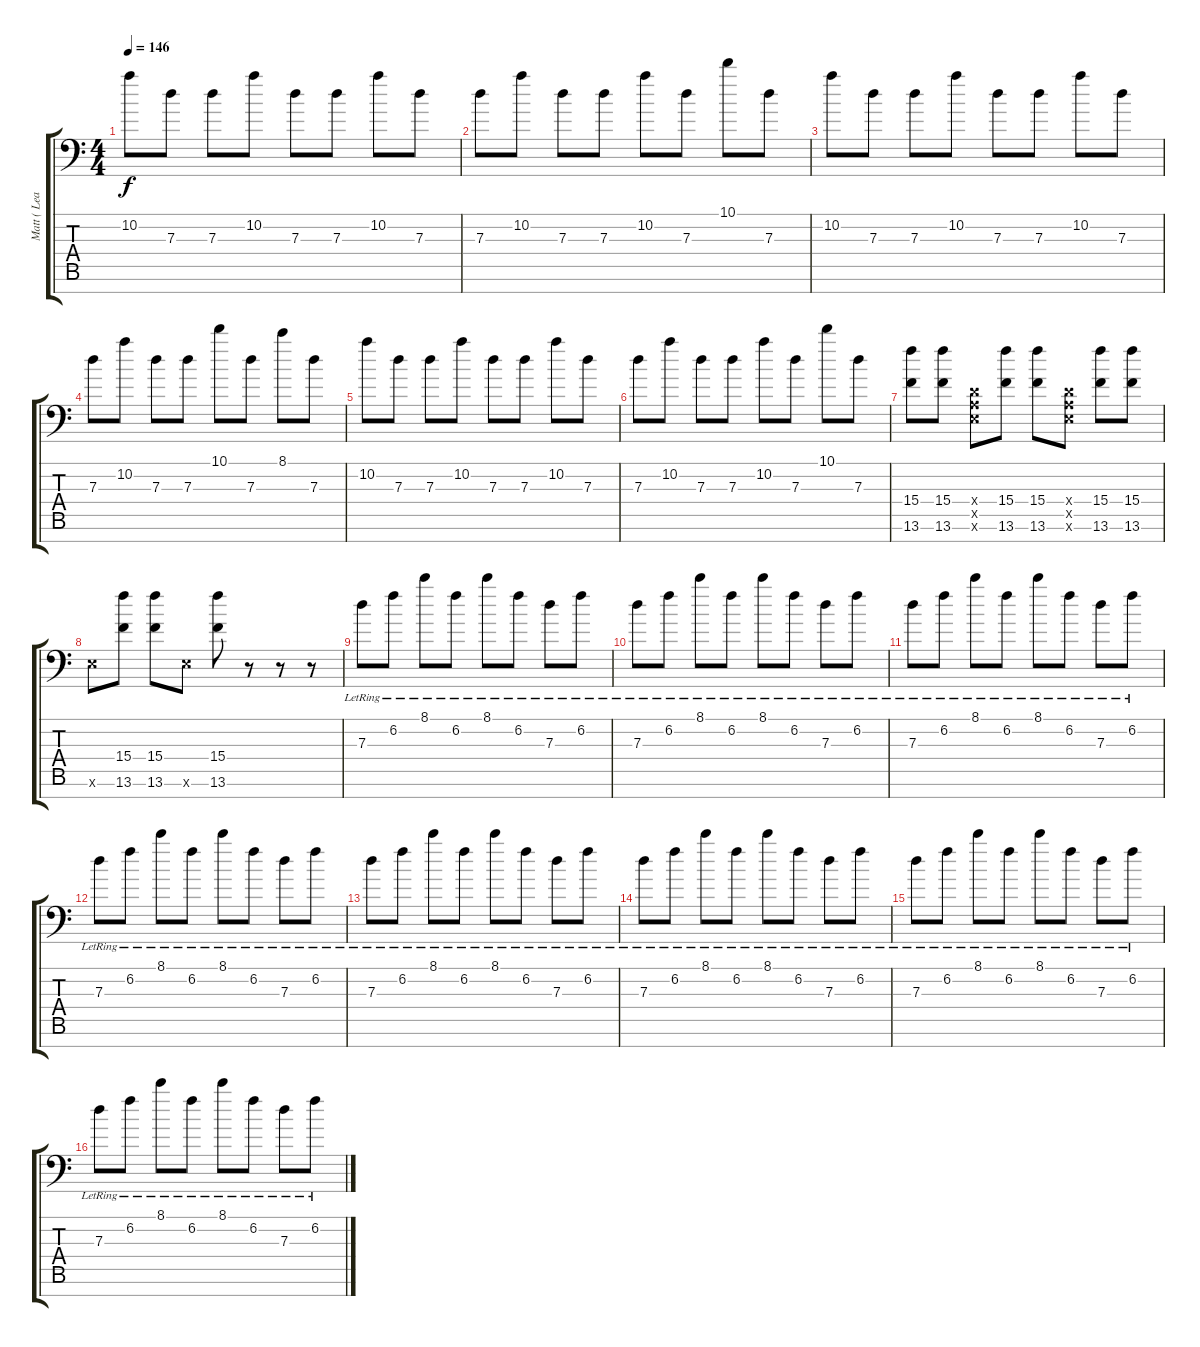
\track ("Matt ( Lead )" "Matt ( Lea") {instrument distortionguitar}
\staff {score tabs}
\tuning (E4 B3 G3 D3 A2 E2 A1) {hide}
\ts (4 4)
\tempo 146
\clef f4
\ks c
10.2.8{dy f} 7.3.8 7.3.8 10.2.8 7.3.8 7.3.8 10.2.8 7.3.8 |
7.3.8 10.2.8 7.3.8 7.3.8 10.2.8 7.3.8 10.1.8 7.3.8 |
10.2.8 7.3.8 7.3.8 10.2.8 7.3.8 7.3.8 10.2.8 7.3.8 |
7.3.8 10.2.8 7.3.8 7.3.8 10.1.8 7.3.8 8.1.8 7.3.8 |
10.2.8 7.3.8 7.3.8 10.2.8 7.3.8 7.3.8 10.2.8 7.3.8 |
7.3.8 10.2.8 7.3.8 7.3.8 10.2.8 7.3.8 10.1.8 7.3.8 |
(15.4 13.6).8 (15.4 13.6).8 (0.4{x} 0.5{x} 0.6{x}).8 (15.4 13.6).8 (15.4 13.6).8 (0.4{x} 0.5{x} 0.6{x}).8 (15.4 13.6).8 (15.4 13.6).8 |
0.6{x}.8 (15.4 13.6).8 (15.4 13.6).8 0.6{x}.8 (15.4 13.6).8 r.8 r.8 r.8 |
7.3{lr}.8{volume 11} 6.2{lr}.8 8.1{lr}.8 6.2{lr}.8 8.1{lr}.8 6.2{lr}.8 7.3{lr}.8 6.2{lr}.8 |
7.3{lr}.8 6.2{lr}.8 8.1{lr}.8 6.2{lr}.8 8.1{lr}.8 6.2{lr}.8 7.3{lr}.8 6.2{lr}.8 |
7.3{lr}.8 6.2{lr}.8 8.1{lr}.8 6.2{lr}.8 8.1{lr}.8 6.2{lr}.8 7.3{lr}.8 6.2{lr}.8 |
7.3{lr}.8 6.2{lr}.8 8.1{lr}.8 6.2{lr}.8 8.1{lr}.8 6.2{lr}.8 7.3{lr}.8 6.2{lr}.8 |
7.3{lr}.8 6.2{lr}.8 8.1{lr}.8 6.2{lr}.8 8.1{lr}.8 6.2{lr}.8 7.3{lr}.8 6.2{lr}.8 |
7.3{lr}.8 6.2{lr}.8 8.1{lr}.8 6.2{lr}.8 8.1{lr}.8 6.2{lr}.8 7.3{lr}.8 6.2{lr}.8 |
7.3{lr}.8 6.2{lr}.8 8.1{lr}.8 6.2{lr}.8 8.1{lr}.8 6.2{lr}.8 7.3{lr}.8 6.2{lr}.8 |
7.3{lr}.8 6.2{lr}.8 8.1{lr}.8 6.2{lr}.8 8.1{lr}.8 6.2{lr}.8 7.3{lr}.8 6.2{lr}.8
